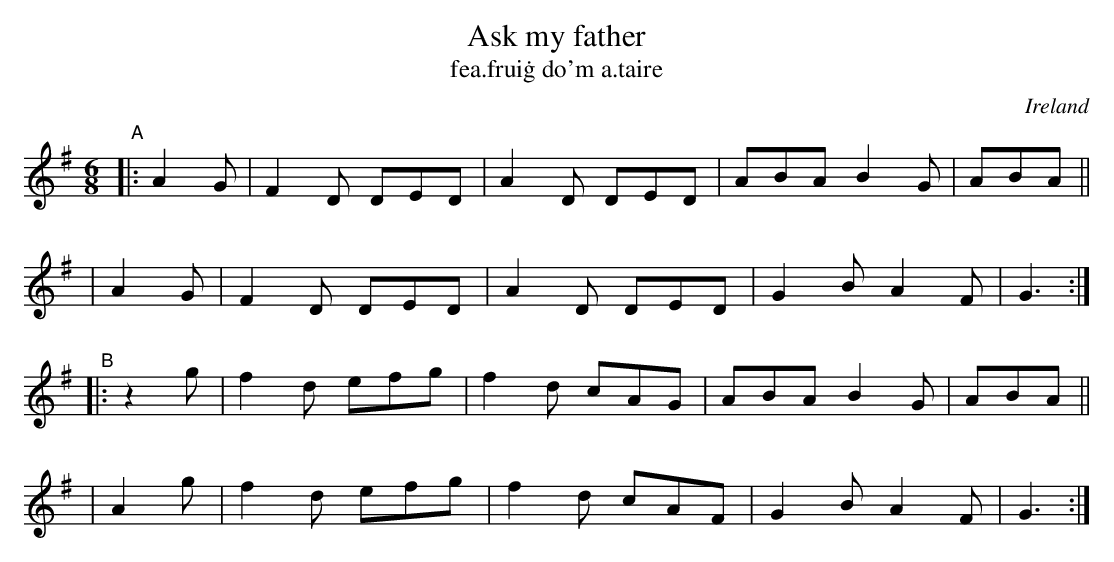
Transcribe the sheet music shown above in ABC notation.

X:1
T: Ask my father
T: fea\.frui\.g do'm a\.taire
O: Ireland
M: 6/8
L: 1/8
K: Dmix
"^A"|: A2G | F2D DED | A2D DED | ABA B2G | ABA ||
    |  A2G | F2D DED | A2D DED | G2B A2F | G3  :|
"^B"|: z2g | f2d efg | f2d cAG | ABA B2G | ABA ||
    |  A2g | f2d efg | f2d cAF | G2B A2F | G3  :|
